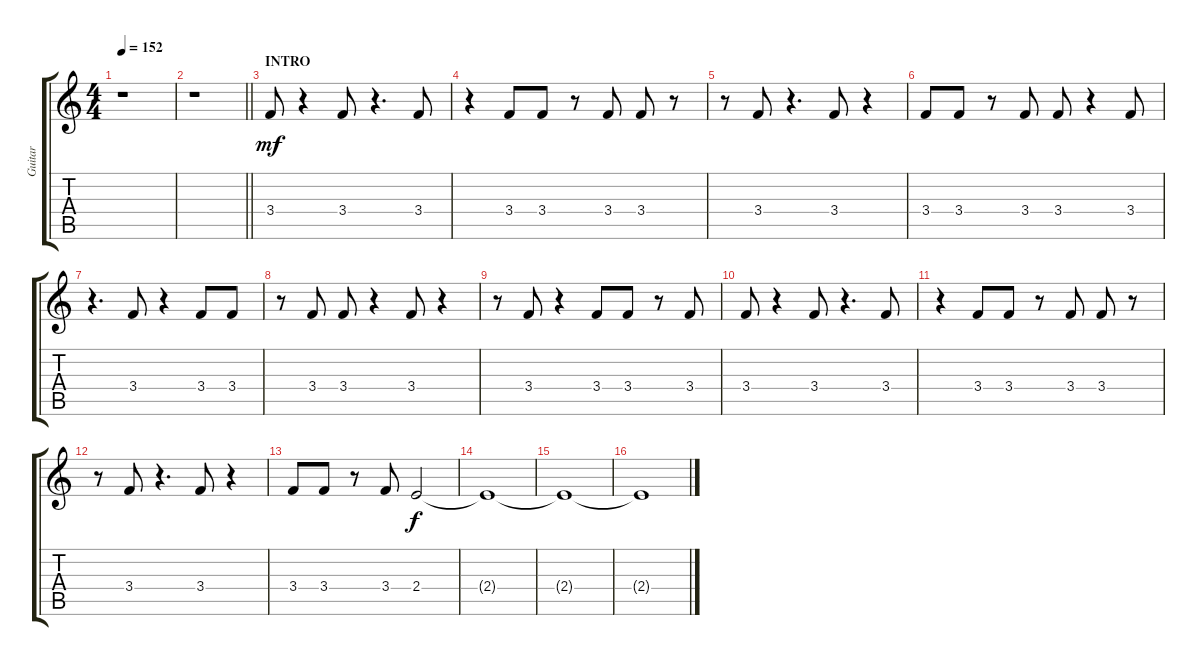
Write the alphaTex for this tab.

\track ("Guitar" "Guitar") {instrument distortionguitar}
\staff {score tabs}
\tuning (E4 B3 G3 D3 A2 E2) {hide}
\ts (4 4)
\tempo 152
\clef g2
\ks c
r.1{dy mf instrument distortionguitar} |
\barLineRight lightlight
r.1 |
\section ("" "INTRO")
3.4.8 r.4 3.4.8 r.4{d} 3.4.8 |
r.4 3.4.8 3.4.8 r.8 3.4.8 3.4.8 r.8 |
r.8 3.4.8 r.4{d} 3.4.8 r.4 |
3.4.8 3.4.8 r.8 3.4.8 3.4.8 r.4 3.4.8 |
r.4{d} 3.4.8 r.4 3.4.8 3.4.8 |
r.8 3.4.8 3.4.8 r.4 3.4.8 r.4 |
r.8 3.4.8 r.4 3.4.8 3.4.8 r.8 3.4.8 |
3.4.8 r.4 3.4.8 r.4{d} 3.4.8 |
r.4 3.4.8 3.4.8 r.8 3.4.8 3.4.8 r.8 |
r.8 3.4.8 r.4{d} 3.4.8 r.4 |
3.4.8 3.4.8 r.8 3.4.8 2.4.2{dy f} |
2.4{t}.1 |
2.4{t}.1 |
2.4{t}.1
